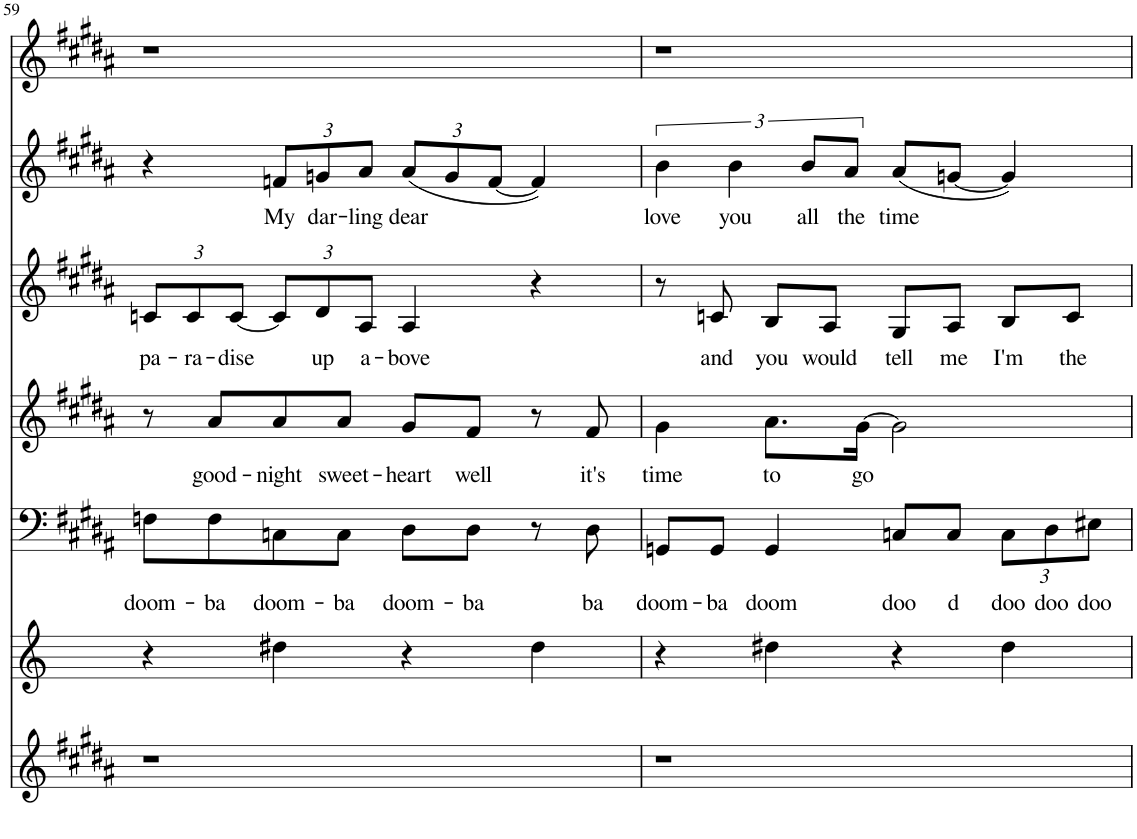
**kern	**kern	**kern	**text	**kern	**text	**kern	**text	**kern	**text	**kern
*part7	*part6	*part5	*part5	*part4	*part4	*part3	*part3	*part2	*part2	*part1
*staff7	*staff6	*staff5	*staff5	*staff4	*staff4	*staff3	*staff3	*staff2	*staff2	*staff1
*I"Piano	*I"Piano	*I"Bass	*	*I"Tenor	*	*I"Alto	*	*I"Soprano	*	*I"Piano
*I'Pno	*I'Pno	*	*	*	*	*	*	*	*	*I'Pno
!!LO:PB:g=z
*clefG2	*clefG2	*clefF4	*	*clefG2	*	*clefG2	*	*clefG2	*	*clefG2
*k[f#c#g#d#a#]	*k[]	*k[f#c#g#d#a#]	*	*k[f#c#g#d#a#]	*	*k[f#c#g#d#a#]	*	*k[f#c#g#d#a#]	*	*k[f#c#g#d#a#]
*B:	*	*B:	*	*B:	*	*B:	*	*B:	*	*B:
*M4/4	*M4/4	*M4/4	*	*M4/4	*	*M4/4	*	*M4/4	*	*M4/4
=59	=59	=59	=59	=59	=59	=59	=59	=59	=59	=59
!	!	!	!LO:LY:b	!	!	!	!	!	!	!
*	*	*	*	*	*	*Xbrackettup	*	*	*	*
!	!	!	!	!	!	!	!LO:LY:b	!	!	!
1r	4r	8Fn\L	doom-	8r	.	12cn/L	pa-	4r	.	1r
!	!	!	!	!	!	!	!LO:LY:b	!	!	!
.	.	.	.	.	.	12c/	-ra-	.	.	.
!	!	!	!LO:LY:b	!	!LO:LY:b	!	!	!	!	!
.	.	8F\	-ba	8a#/L	good-	.	.	.	.	.
!	!	!	!	!	!	!	!LO:LY:b	!	!	!
.	.	.	.	.	.	[12c/J	-dise	.	.	.
!	!	!	!LO:LY:b	!	!LO:LY:b	!	!	!	!	!
*	*	*	*	*	*	*	*	*Xbrackettup	*	*
!	!	!	!	!	!	!	!	!	!LO:LY:b	!
.	4dd#X\	8Cn\	doom-	8a#/	-night	12c/L]	.	12fn/L	My	.
!	!	!	!	!	!	!	!LO:LY:b	!	!LO:LY:b	!
.	.	.	.	.	.	12d#/	up	12gn/	dar-	.
!	!	!	!LO:LY:b	!	!LO:LY:b	!	!	!	!	!
.	.	8C\J	-ba	8a#/J	sweet-	.	.	.	.	.
!	!	!	!	!	!	!	!LO:LY:b	!	!LO:LY:b	!
.	.	.	.	.	.	12A#/J	a-	12a#/J	-ling	.
!	!	!	!LO:LY:b	!	!LO:LY:b	!	!LO:LY:b	!	!LO:LY:b	!
.	4r	8D#\L	doom-	8g#/L	-heart	4A#/	-bove	(12a#/L	dear	.
.	.	.	.	.	.	.	.	12g/	.	.
!	!	!	!LO:LY:b	!	!LO:LY:b	!	!	!	!	!
.	.	8D#\J	-ba	8f#/J	well	.	.	.	.	.
.	.	.	.	.	.	.	.	[12f/J	.	.
.	4dd#\	8r	.	8r	.	4r	.	4f/])	.	.
!	!	!	!LO:LY:b	!	!LO:LY:b	!	!	!	!	!
.	.	8D#\	ba	8f#/	it's	.	.	.	.	.
=60	=60	=60	=60	=60	=60	=60	=60	=60	=60	=60
!	!	!	!LO:LY:b	!	!LO:LY:b	!	!	!	!	!
*	*	*	*	*	*	*	*	*brackettup	*	*
!	!	!	!	!	!	!	!	!	!LO:LY:b	!
1r	4r	8GGn/L	doom-	4g#\	time	8r	.	6b\	love	1r
!	!	!	!LO:LY:b	!	!	!	!LO:LY:b	!	!	!
.	.	8GG/J	-ba	.	.	8cn/	and	.	.	.
!	!	!	!	!	!	!	!	!	!LO:LY:b	!
.	.	.	.	.	.	.	.	6b\	you	.
!	!	!	!LO:LY:b	!	!LO:LY:b	!	!LO:LY:b	!	!	!
.	4dd#X\	4GG/	doom	8.a#\L	to	8B/L	you	.	.	.
!	!	!	!	!	!	!	!	!	!LO:LY:b	!
.	.	.	.	.	.	.	.	12b/L	all	.
!	!	!	!	!	!	!	!LO:LY:b	!	!	!
.	.	.	.	.	.	8A#/J	would	.	.	.
!	!	!	!	!	!	!	!	!	!LO:LY:b	!
.	.	.	.	.	.	.	.	12a#/J	the	.
!	!	!	!	!	!LO:LY:b	!	!	!	!	!
.	.	.	.	[16g#\Jk	go	.	.	.	.	.
!	!	!	!LO:LY:b	!	!	!	!LO:LY:b	!	!LO:LY:b	!
.	4r	8Cn/L	doo	2g#\]	.	8G#/L	tell	(8a#/L	time	.
!	!	!	!LO:LY:b	!	!	!	!LO:LY:b	!	!	!
.	.	8C/J	d	.	.	8A#/J	me	[8gn/J	.	.
*	*	*Xbrackettup	*	*	*	*	*	*	*	*
!	!	!	!LO:LY:b	!	!	!	!LO:LY:b	!	!	!
.	4dd#\	12C\L	doo	.	.	8B/L	I'm	4g/])	.	.
!	!	!	!LO:LY:b	!	!	!	!	!	!	!
.	.	12D#\	doo	.	.	.	.	.	.	.
!	!	!	!	!	!	!	!LO:LY:b	!	!	!
.	.	.	.	.	.	8c/J	the	.	.	.
!	!	!	!LO:LY:b	!	!	!	!	!	!	!
.	.	12E#X\J	doo	.	.	.	.	.	.	.
=	=	=	=	=	=	=	=	=	=	=
*-	*-	*-	*-	*-	*-	*-	*-	*-	*-	*-
